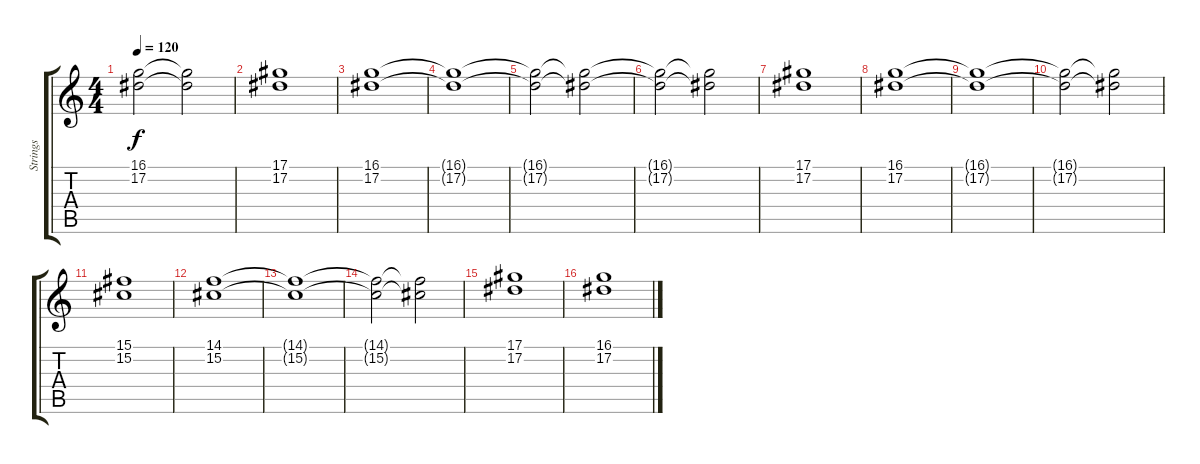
\track ("Strings" "Strings") {instrument stringensemble2}
\staff {score tabs}
\tuning (Eb4 Bb3 Gb3 Db3 Ab2 Eb2) {hide}
\ts (4 4)
\tempo 120
\clef g2
\ks c
(16.1{t} 17.2{t}).2{dy f} (16.1{t} 17.2{t}).2 |
(17.1 17.2).1 |
(16.1 17.2).1 |
(16.1{t} 17.2{t}).1 |
(16.1{t} 17.2{t}).2 (16.1{t} 17.2{t}).2 |
(16.1{t} 17.2{t}).2 (16.1{t} 17.2{t}).2 |
(17.1 17.2).1 |
(16.1 17.2).1 |
(16.1{t} 17.2{t}).1 |
(16.1{t} 17.2{t}).2 (16.1{t} 17.2{t}).2 |
(15.1 15.2).1 |
(14.1 15.2).1 |
(14.1{t} 15.2{t}).1 |
(14.1{t} 15.2{t}).2 (14.1{t} 15.2{t}).2 |
(17.1 17.2).1 |
(16.1 17.2).1
